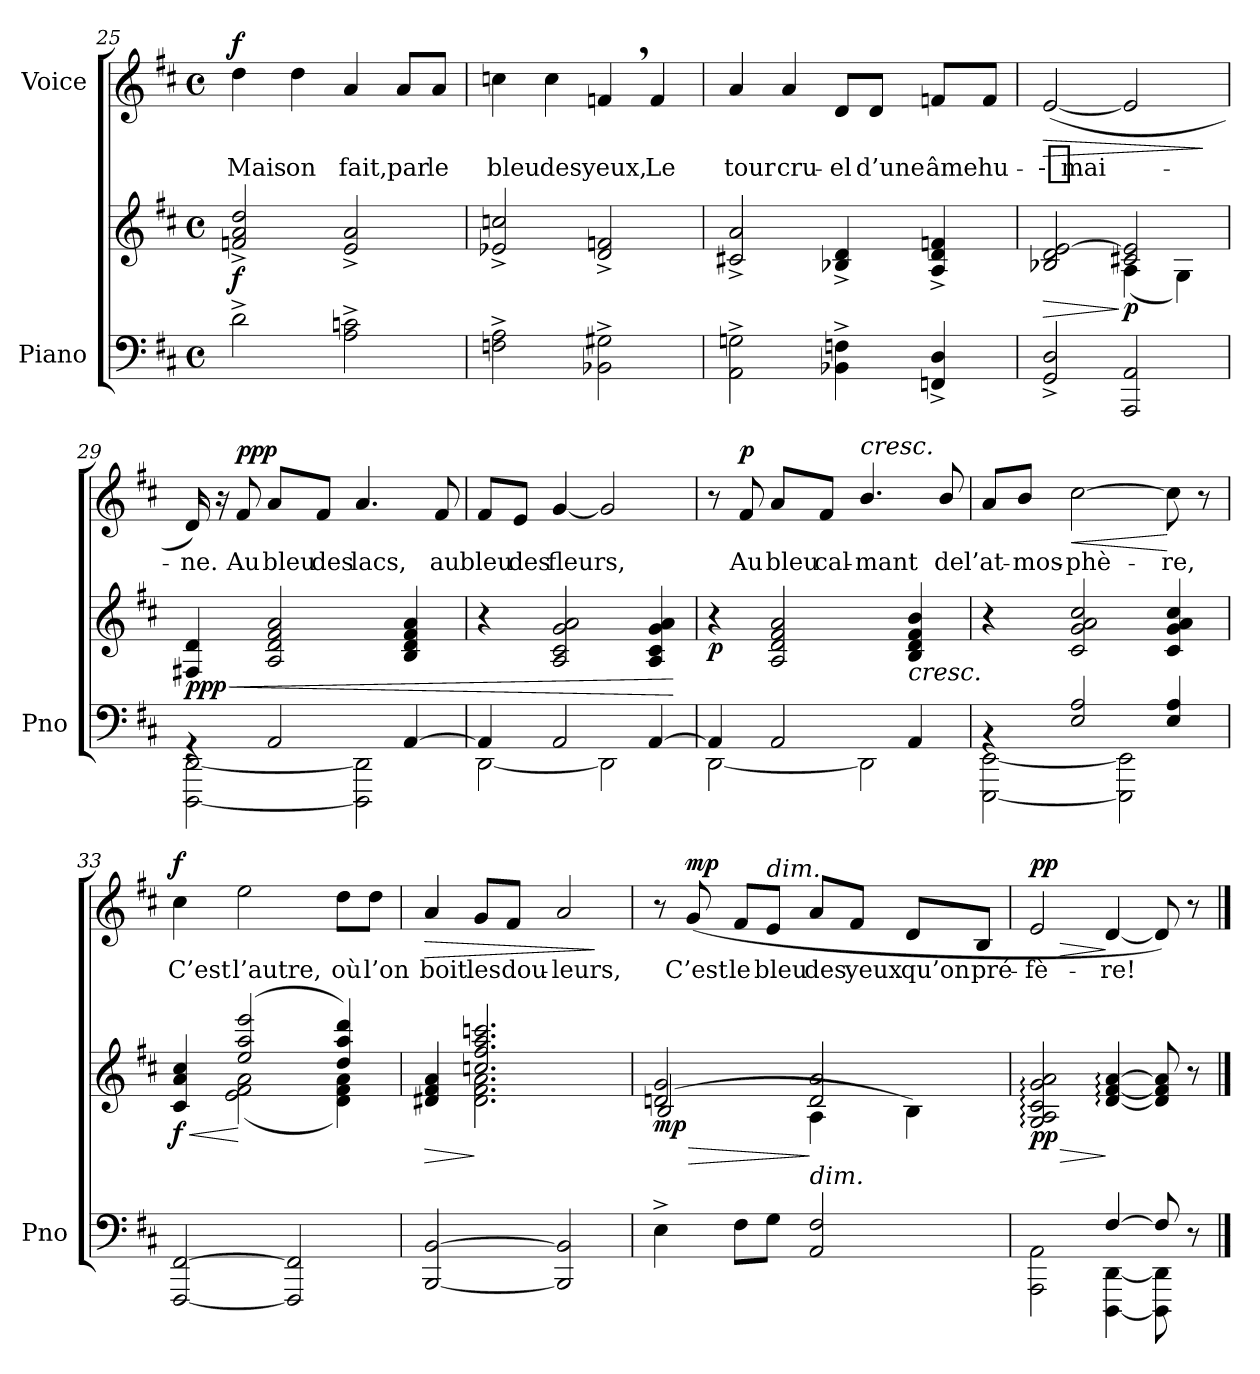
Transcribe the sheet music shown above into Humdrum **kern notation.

**kern	**kern	**dynam	**kern	**text	**dynam
*part2	*part2	*part2	*part1	*part1	*part1
*staff3	*staff2	*staff2/3	*staff1	*staff1	*staff1
*I"Piano	*	*	*I"Voice	*	*
*I'Pno	*	*	*	*	*
!!LO:LB:g=z
*clefF4	*clefG2	*	*clefG2	*	*
*k[f#c#]	*k[f#c#]	*	*k[f#c#]	*	*
*M4/4	*M4/4	*	*M4/4	*	*
*met(c)	*met(c)	*	*met(c)	*	*
=25	=25	=25	=25	=25	=25
!	!	!LO:DY:b	!	!LO:LY:b	!LO:DY:a
2d^\	2fn/^ 2a/^ 2dd/^	f	4dd\	Mais	f
!	!	!	!	!LO:LY:b	!
.	.	.	4dd\	on	.
!	!	!	!	!LO:LY:b	!
2A\^ 2cn\^	2e/^ 2a/^	.	4a/	fait,	.
!	!	!	!	!LO:LY:b	!
.	.	.	8a/L	par	.
!	!	!	!	!LO:LY:b	!
.	.	.	8a/J	le	.
=26	=26	=26	=26	=26	=26
!	!	!	!	!LO:LY:b	!
2Fn\^ 2A\^	2e-X/^ 2ccn/^	.	4ccn\	bleu	.
!	!	!	!	!LO:LY:b	!
.	.	.	4cc\	des	.
!	!	!	!	!LO:LY:b	!
2BB-X\^ 2G#X\^	2d/^ 2fn/^	.	4fn,/	yeux,	.
!	!	!	!	!LO:LY:b	!
.	.	.	4f/	Le	.
=27	=27	=27	=27	=27	=27
!	!	!	!	!LO:LY:b	!
2AA\^ 2Gn\^	2c#X/^ 2a/^	.	4a/	tour	.
!	!	!	!	!LO:LY:b	!
.	.	.	4a/	cru-	.
!	!	!	!	!LO:LY:b	!
4BB-X\^ 4Fn\^	4B-X/^ 4d/^	.	8d/L	-el	.
!	!	!	!	!LO:LY:b	!
.	.	.	8d/J	d’une	.
!	!	!	!	!LO:LY:b	!
4FFn/^ 4D/^	4A/^ 4d/^ 4fn/^	.	8fn/L	âme	.
!	!	!	!	!LO:LY:b	!
.	.	.	8f/J	hu-	.
!!LO:PB:g=z
=28	=28	=28	=28	=28	=28
*	*	*	*MM88	*	*
!	!	!LO:HP:b	!	!LO:LY:b	!LO:HP:b
*	*^	*	*	*	*
2GG/^ 2D/^	2B-X/ 2d/ [2e/	2ryy	>	(>[2e/	-- mai-	>
!	!	!	!LO:DY:n=1:b	!	!	!
2AAA/ 2AA/	2c#X/ 2e/]	(<4A\	] p	2e/]	.	.
.	.	4G\)	.	.	.	.
*	*v	*v	*	*	*	*
.	.	.	.	.	]
=29	=29	=29	=29	=29	=29
*^	*	*	*	*	*
!	!	!	!LO:HP:b	!	!LO:LY:b	!
!	!	!	!LO:DY:n=1:b	!	!	!
4rGG	[2DDD\ [2DD\	4F#X/ 4d/	< ppp	16d/)	-ne.	.
.	.	.	.	16r	.	.
*	*	*	*	*MM92	*	*
!	!	!	!	!	!LO:LY:b	!LO:DY:a
.	.	.	.	8f#/	Au	ppp
!	!	!	!	!	!LO:LY:b	!
2AA/	.	2A/ 2d/ 2f#/ 2a/	.	8a/L	bleu	.
!	!	!	!	!	!LO:LY:b	!
.	.	.	.	8f#/J	des	.
!	!	!	!	!	!LO:LY:b	!
.	2DDD\] 2DD\]	.	.	4.a/	lacs,	.
[4AA/	.	4B/ 4d/ 4f#/ 4a/	.	.	.	.
!	!	!	!	!	!LO:LY:b	!
.	.	.	.	8f#/	au	.
=30	=30	=30	=30	=30	=30	=30
!	!	!	!	!	!LO:LY:b	!
4AA/]	[2DD\	4r	.	8f#/L	bleu	.
!	!	!	!	!	!LO:LY:b	!
.	.	.	.	8e/J	des	.
!	!	!	!	!	!LO:LY:b	!
2AA/	.	2A/ 2c#/ 2g/ 2a/	.	[4g/	fleurs,	.
.	2DD\]	.	.	2g/]	.	.
[4AA/	.	4A/ 4c#/ 4g/ 4a/	.	.	.	.
*v	*v	*	*	*	*	*
.	.	[	.	.	.
!!LO:LB:g=z
=31	=31	=31	=31	=31	=31
*^	*	*	*	*	*
!	!	!	!LO:DY:b	!	!	!
4AA/]	[2DD\	4r	p	8r	.	.
!	!	!	!	!	!LO:LY:b	!LO:DY:a
.	.	.	.	8f#/	Au	p
!	!	!	!	!	!LO:LY:b	!
2AA/	.	2A/ 2d/ 2f#/ 2a/	.	8a/L	bleu	.
!	!	!	!	!	!LO:LY:b	!
.	.	.	.	8f#/J	cal-	.
!	!	!	!	!LO:TX:a:i:t=cresc.	!	!
!	!	!	!	!	!LO:LY:b	!
.	2DD\]	.	.	4.b/	-mant	.
!	!	!LO:TX:b:i:t=cresc.	!	!	!	!
4AA/	.	4B/ 4d/ 4f#/ 4b/	.	.	.	.
!	!	!	!	!	!LO:LY:b	!
.	.	.	.	8b/	de	.
=32	=32	=32	=32	=32	=32	=32
!	!	!	!	!	!LO:LY:b	!
4rBB	[2EEE\ [2EE\	4r	.	8a/L	l’at-	.
!	!	!	!	!	!LO:LY:b	!
.	.	.	.	8b/J	-mos-	.
!	!	!	!	!	!LO:LY:b	!LO:HP:b
2E/ 2A/	.	2c#/ 2g/ 2a/ 2cc#/	.	[2cc#\	-phè-	<
.	2EEE\] 2EE\]	.	.	.	.	.
!	!	!	!	!	!LO:LY:b	!
4E/ 4A/	.	4c#/ 4g/ 4a/ 4cc#/	.	8cc#\]	-re,	[
.	.	.	.	8r	.	.
*v	*v	*	*	*	*	*
=33	=33	=33	=33	=33	=33
!	!	!LO:HP:b	!	!LO:LY:b	!
*	*^	*	*	*	*
!	!	!	!LO:DY:n=1:b	!	!	!LO:DY:a
[2FFF#/ [2FF#/	4c#/ 4a/ 4cc#/	4ryy	< f	4cc#\	C’est	f
!	!	!	!	!	!LO:LY:b	!
.	(>2ee/ 2aa/ 2eee/	(<2e\ 2f#\ 2a\	[	2ee\	l’autre,	.
2FFF#/] 2FF#/]	.	.	.	.	.	.
!	!	!	!	!	!LO:LY:b	!
.	4dd/ 4aa/ 4ddd/)	4d\ 4f#\ 4a\)	.	8dd\L	où	.
!	!	!	!	!	!LO:LY:b	!
.	.	.	.	8dd\J	l’on	.
!!LO:LB:g=z
=34	=34	=34	=34	=34	=34	=34
!	!	!	!LO:HP:b	!	!LO:LY:b	!LO:HP:b
[2BBB/ [2BB/	4d#X/ 4f#/ 4a/	4ryy	>	4a/	boit	>
!	!	!	!	!	!LO:LY:b	!
.	2.ccn/ 2.ff#/ 2.aa/ 2.cccn/	2.d#\ 2.f#\ 2.a\	]	8g/L	les	.
!	!	!	!	!	!LO:LY:b	!
.	.	.	.	8f#/J	dou-	.
!	!	!	!	!	!LO:LY:b	!
2BBB/] 2BB/]	.	.	.	2a/	-leurs,	.
*	*v	*v	*	*	*	*
.	.	.	.	.	]
=35	=35	=35	=35	=35	=35
*	*	*	*MM88	*	*
!	!	!LO:HP:b	!	!	!
*	*^	*	*	*	*
!	!	!	!LO:DY:n=1:b	!	!	!
4E^\	2dn/ 2g/	(<2B/	> mp	8r	.	.
!	!	!	!	!	!LO:LY:b	!LO:DY:a
.	.	.	.	(>8g/	C’est	mp
!	!	!	!	!	!LO:LY:b	!
8F#\L	.	.	.	8f#/L	le	.
!	!	!	!	!LO:TX:a:i:t=dim.	!	!
!	!	!	!	!	!LO:LY:b	!
8G\J	.	.	.	8e/J	bleu	.
!	!LO:TX:b:i:t=dim.	!	!	!	!	!
!	!	!	!	!	!LO:LY:b	!
2AA/ 2F#/	2d/ 2a/	4A\	]	8a/L	des	.
!	!	!	!	!	!LO:LY:b	!
.	.	.	.	8f#/J	yeux	.
!	!	!	!	!	!LO:LY:b	!
.	.	4B\)	.	8d/L	qu’on	.
!	!	!	!	!	!LO:LY:b	!
.	.	.	.	8B/J	pré-	.
*	*v	*v	*	*	*	*
=36	=36	=36	=36	=36	=36
*	*	*	*MM80	*	*
*^	*	*	*	*	*
!	!	!	!LO:HP:b	!	!LO:LY:b	!LO:HP:b
!	!	!	!LO:DY:n=1:b	!	!	!LO:DY:n=1:a
2ryy	2AAA\ 2AA\	2G/: 2A/: 2c#/: 2g/: 2a/:	> pp	2e/	-fè-	> pp
!	!	!	!	!	!LO:LY:b	!
[4F#/	[4DDD\ [4DD\	[4d/: [4f#/: [4a/:	]	[4d/	-re!	]
8F#/]	8DDD\] 8DD\]	8d/] 8f#/] 8a/]	.	8d/])	.	.
8ryy	8r	8r	.	8r	.	.
*v	*v	*	*	*	*	*
==	==	==	==	==	==
*-	*-	*-	*-	*-	*-
